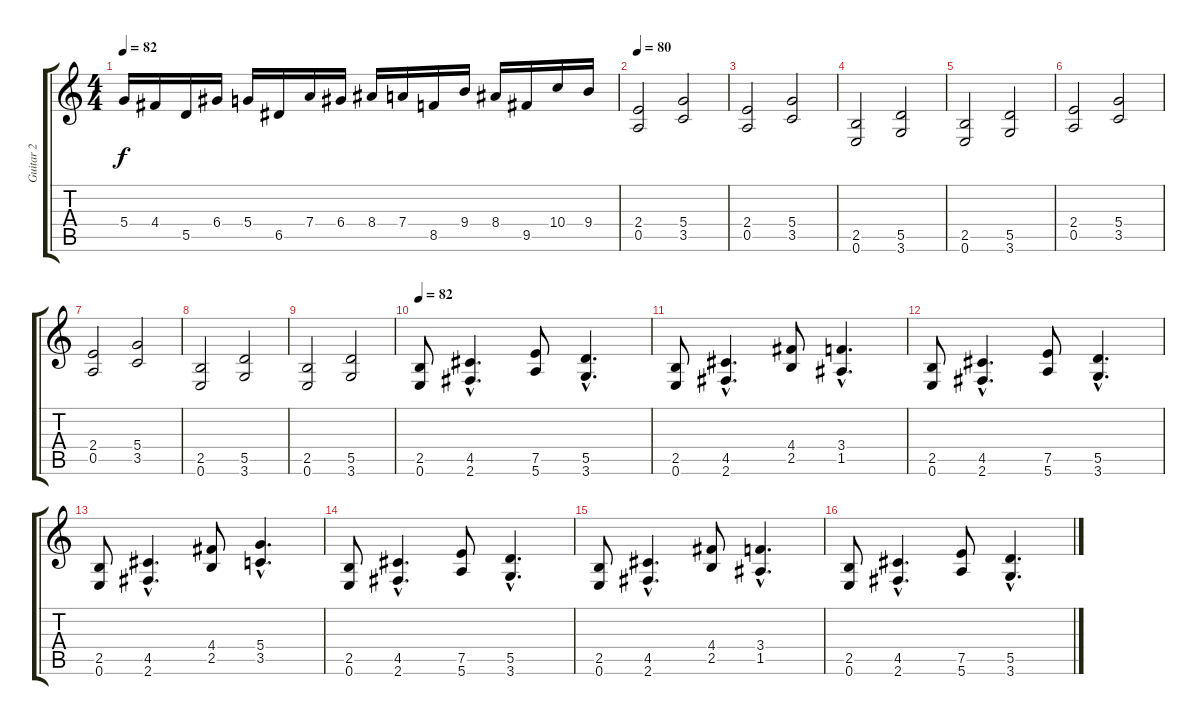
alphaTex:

\track ("Guitar 2" "Guitar 2") {instrument distortionguitar}
\staff {score tabs}
\tuning (E4 B3 G3 D3 A2 E2) {hide}
\ts (4 4)
\tempo 82
\clef g2
\ks c
5.4.16{dy f} 4.4.16 5.5.16 6.4.16 5.4.16 6.5.16 7.4.16 6.4.16 8.4.16 7.4.16 8.5.16 9.4.16 8.4.16 9.5.16 10.4.16 9.4.16 |
\tempo 80
(2.4 0.5).2 (5.4 3.5).2 |
(2.4 0.5).2 (5.4 3.5).2 |
(2.5 0.6).2 (5.5 3.6).2 |
(2.5 0.6).2 (5.5 3.6).2 |
(2.4 0.5).2 (5.4 3.5).2 |
(2.4 0.5).2 (5.4 3.5).2 |
(2.5 0.6).2 (5.5 3.6).2 |
(2.5 0.6).2 (5.5 3.6).2 |
\tempo 82
(2.5 0.6).8 (4.5{hac} 2.6{hac}).4{d} (7.5 5.6).8 (5.5{hac} 3.6{hac}).4{d} |
(2.5 0.6).8 (4.5{hac} 2.6{hac}).4{d} (4.4 2.5).8 (3.4{hac} 1.5{hac}).4{d} |
(2.5 0.6).8 (4.5{hac} 2.6{hac}).4{d} (7.5 5.6).8 (5.5{hac} 3.6{hac}).4{d} |
(2.5 0.6).8 (4.5{hac} 2.6{hac}).4{d} (4.4 2.5).8 (5.4{hac} 3.5{hac}).4{d} |
(2.5 0.6).8 (4.5{hac} 2.6{hac}).4{d} (7.5 5.6).8 (5.5{hac} 3.6{hac}).4{d} |
(2.5 0.6).8 (4.5{hac} 2.6{hac}).4{d} (4.4 2.5).8 (3.4{hac} 1.5{hac}).4{d} |
(2.5 0.6).8 (4.5{hac} 2.6{hac}).4{d} (7.5 5.6).8 (5.5{hac} 3.6{hac}).4{d}
